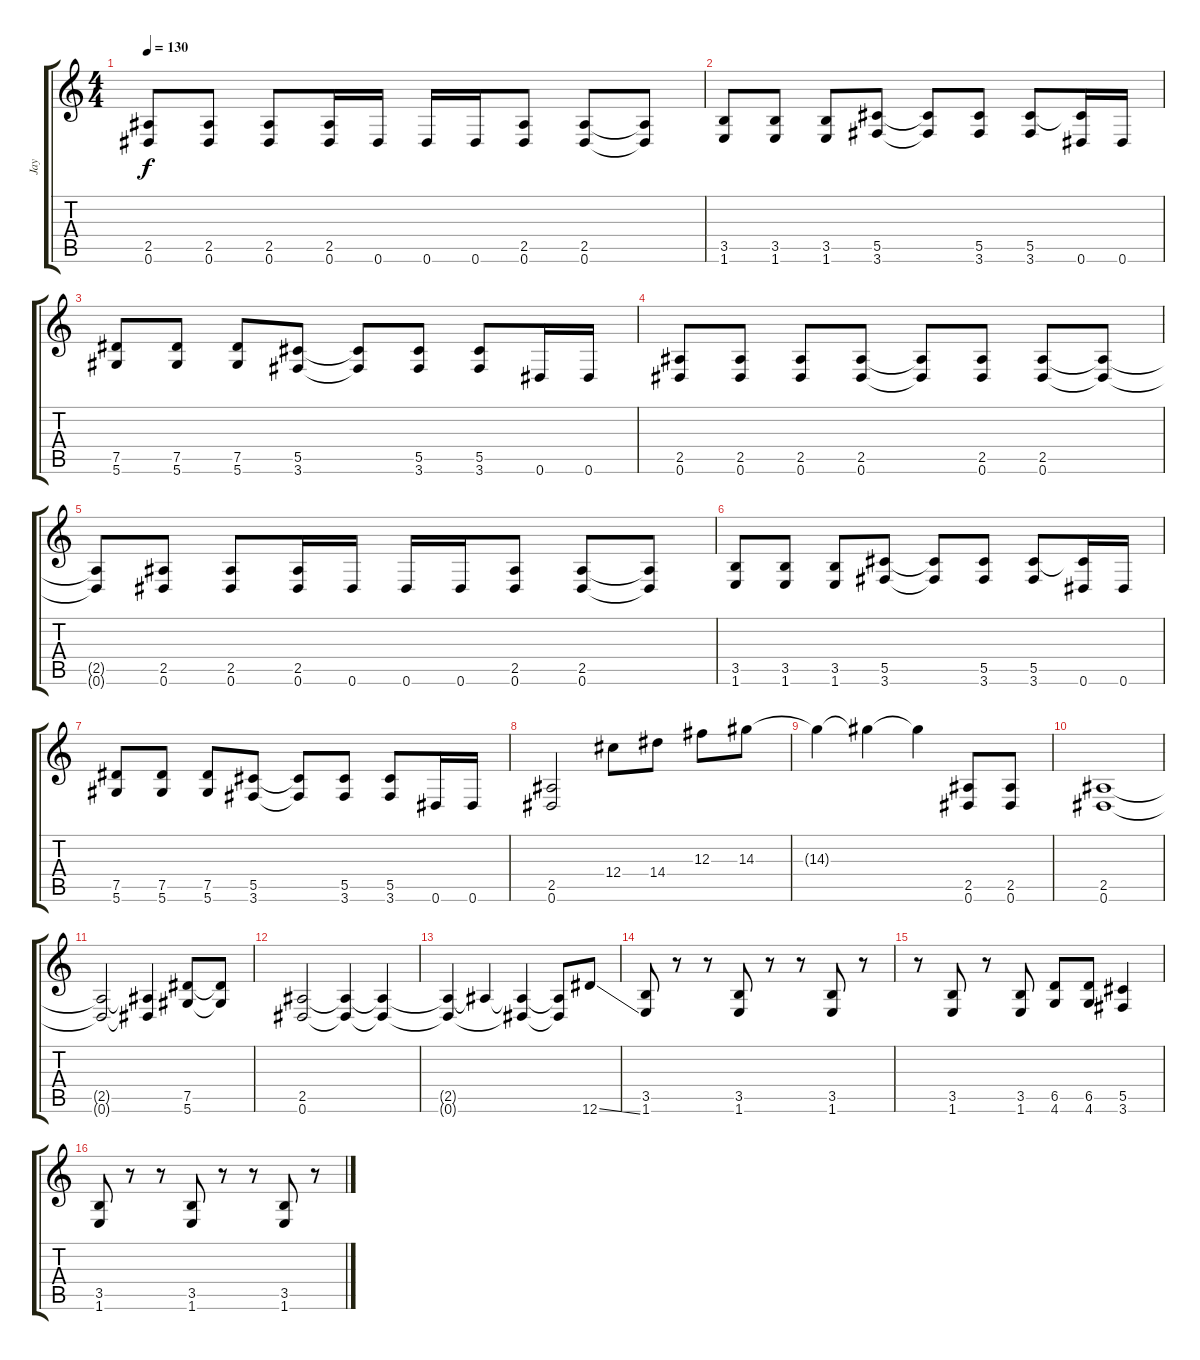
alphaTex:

\track ("Jay" "Jay") {instrument electricguitarclean}
\staff {score tabs}
\tuning (Eb4 Bb3 Gb3 Db3 Ab2 Eb2) {hide}
\ts (4 4)
\tempo 130
\clef g2
\ks c
(2.5{t} 0.6{t}).8{dy f} (2.5 0.6).8 (2.5 0.6).8 (2.5 0.6).16 0.6.16 0.6.16 0.6.16 (2.5 0.6).8 (2.5 0.6).8 (2.5{t} 0.6{t}).8 |
(3.5 1.6).8 (3.5 1.6).8 (3.5 1.6).8 (5.5 3.6).8 (5.5{t} 3.6{t}).8 (5.5 3.6).8 (5.5 3.6).8 (5.5{t} 0.6).16 0.6.16 |
(7.5 5.6).8 (7.5 5.6).8 (7.5 5.6).8 (5.5 3.6).8 (5.5{t} 3.6{t}).8 (5.5 3.6).8 (5.5 3.6).8 0.6.16 0.6.16 |
(2.5 0.6).8 (2.5 0.6).8 (2.5 0.6).8 (2.5 0.6).8 (2.5{t} 0.6{t}).8 (2.5 0.6).8 (2.5 0.6).8 (2.5{t} 0.6{t}).8 |
(2.5{t} 0.6{t}).8 (2.5 0.6).8 (2.5 0.6).8 (2.5 0.6).16 0.6.16 0.6.16 0.6.16 (2.5 0.6).8 (2.5 0.6).8 (2.5{t} 0.6{t}).8 |
(3.5 1.6).8 (3.5 1.6).8 (3.5 1.6).8 (5.5 3.6).8 (5.5{t} 3.6{t}).8 (5.5 3.6).8 (5.5 3.6).8 (5.5{t} 0.6).16 0.6.16 |
(7.5 5.6).8 (7.5 5.6).8 (7.5 5.6).8 (5.5 3.6).8 (5.5{t} 3.6{t}).8 (5.5 3.6).8 (5.5 3.6).8 0.6.16 0.6.16 |
(2.5 0.6).2 12.4.8 14.4.8 12.3.8 14.3.8 |
14.3{t}.4 14.3{t}.4 14.3{t}.4 (2.5 0.6).8 (2.5 0.6).8 |
(2.5 0.6).1 |
(2.5{t} 0.6{t}).2 (2.5{t} 0.6{t}).4 (7.5 5.6).8 (7.5{t} 5.6{t}).8 |
(2.5 0.6).2 (2.5{t} 0.6{t}).4 (2.5{t} 0.6{t}).4 |
(2.5{t} 0.6{t}).4 2.5{t}.4 (2.5{t} 0.6{t}).4 (2.5{t} 0.6{t}).8 12.6{ss}.8 |
(3.5 1.6).8 r.8 r.8 (3.5 1.6).8 r.8 r.8 (3.5 1.6).8 r.8 |
r.8 (3.5 1.6).8 r.8 (3.5 1.6).8 (6.5 4.6).8 (6.5 4.6).8 (5.5 3.6).4 |
(3.5 1.6).8 r.8 r.8 (3.5 1.6).8 r.8 r.8 (3.5 1.6).8 r.8
